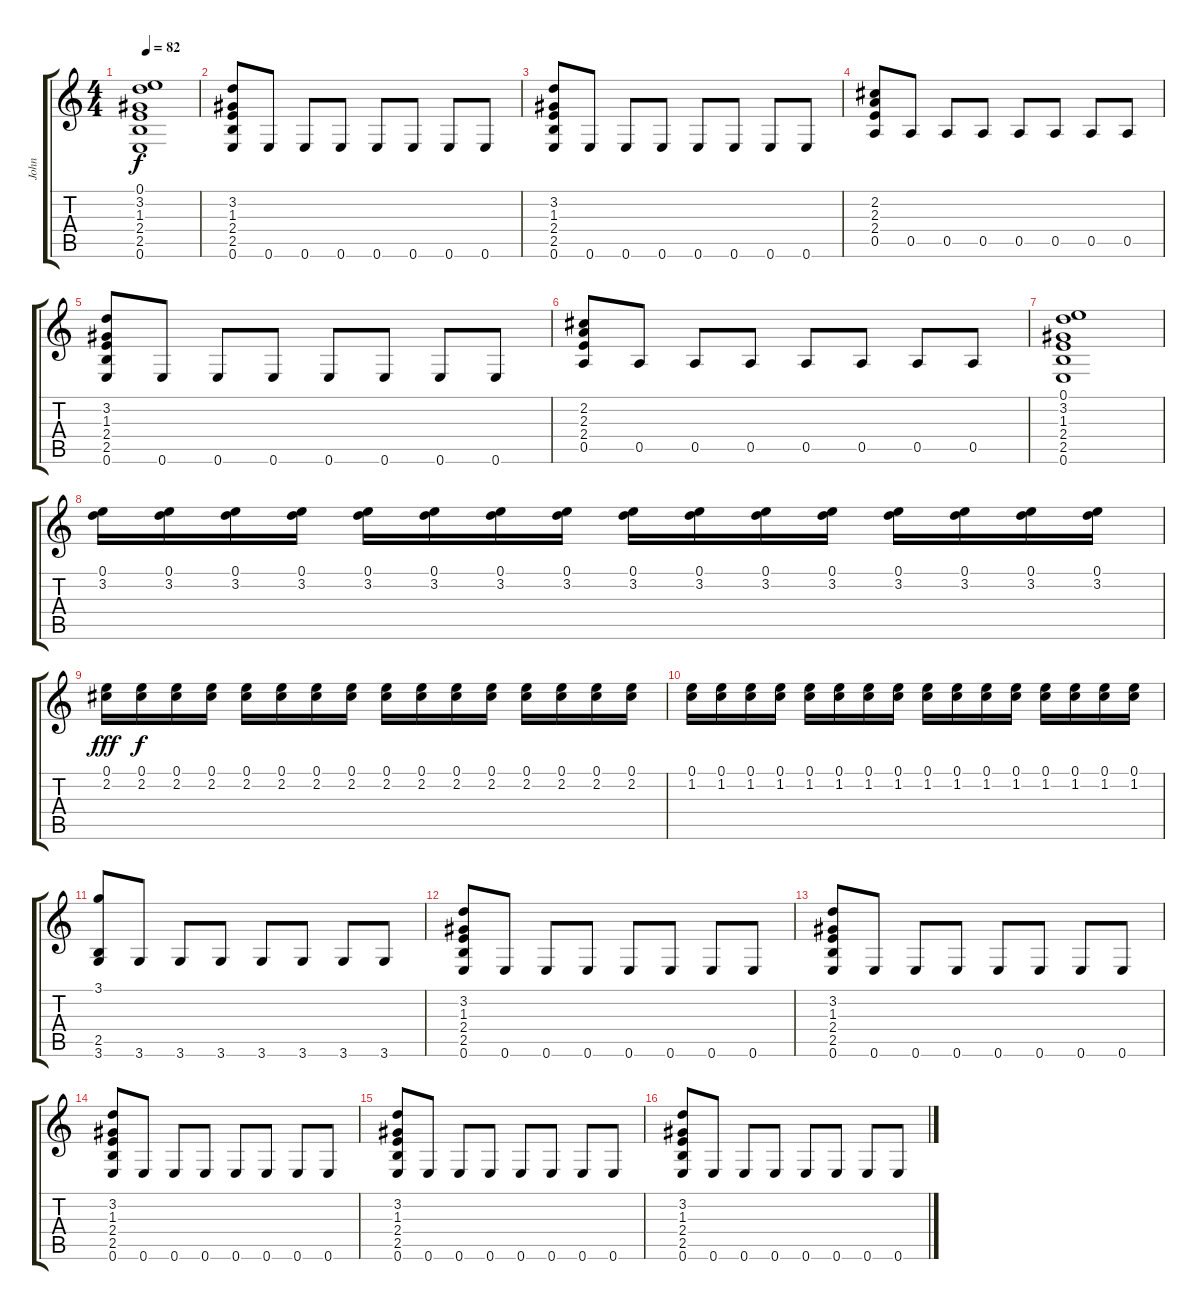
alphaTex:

\track ("John" "John") {instrument distortionguitar}
\staff {score tabs}
\tuning (E4 B3 G3 D3 A2 E2) {hide}
\ts (4 4)
\tempo 82
\clef g2
\ks c
(0.1 3.2 1.3 2.4 2.5 0.6).1{dy f} |
(3.2 1.3 2.4 2.5 0.6).8 0.6.8 0.6.8 0.6.8 0.6.8 0.6.8 0.6.8 0.6.8 |
(3.2 1.3 2.4 2.5 0.6).8 0.6.8 0.6.8 0.6.8 0.6.8 0.6.8 0.6.8 0.6.8 |
(2.2 2.3 2.4 0.5).8 0.5.8 0.5.8 0.5.8 0.5.8 0.5.8 0.5.8 0.5.8 |
(3.2 1.3 2.4 2.5 0.6).8 0.6.8 0.6.8 0.6.8 0.6.8 0.6.8 0.6.8 0.6.8 |
(2.2 2.3 2.4 0.5).8 0.5.8 0.5.8 0.5.8 0.5.8 0.5.8 0.5.8 0.5.8 |
(0.1 3.2 1.3 2.4 2.5 0.6).1 |
(0.1 3.2).16 (0.1 3.2).16 (0.1 3.2).16 (0.1 3.2).16 (0.1 3.2).16 (0.1 3.2).16 (0.1 3.2).16 (0.1 3.2).16 (0.1 3.2).16 (0.1 3.2).16 (0.1 3.2).16 (0.1 3.2).16 (0.1 3.2).16 (0.1 3.2).16 (0.1 3.2).16 (0.1 3.2).16 |
(0.1 2.2).16{dy fff} (0.1 2.2).16{dy f} (0.1 2.2).16 (0.1 2.2).16 (0.1 2.2).16 (0.1 2.2).16 (0.1 2.2).16 (0.1 2.2).16 (0.1 2.2).16 (0.1 2.2).16 (0.1 2.2).16 (0.1 2.2).16 (0.1 2.2).16 (0.1 2.2).16 (0.1 2.2).16 (0.1 2.2).16 |
(0.1 1.2).16 (0.1 1.2).16 (0.1 1.2).16 (0.1 1.2).16 (0.1 1.2).16 (0.1 1.2).16 (0.1 1.2).16 (0.1 1.2).16 (0.1 1.2).16 (0.1 1.2).16 (0.1 1.2).16 (0.1 1.2).16 (0.1 1.2).16 (0.1 1.2).16 (0.1 1.2).16 (0.1 1.2).16 |
(3.1 2.5 3.6).8 3.6.8 3.6.8 3.6.8 3.6.8 3.6.8 3.6.8 3.6.8 |
(3.2 1.3 2.4 2.5 0.6).8 0.6.8 0.6.8 0.6.8 0.6.8 0.6.8 0.6.8 0.6.8 |
(3.2 1.3 2.4 2.5 0.6).8 0.6.8 0.6.8 0.6.8 0.6.8 0.6.8 0.6.8 0.6.8 |
(3.2 1.3 2.4 2.5 0.6).8 0.6.8 0.6.8 0.6.8 0.6.8 0.6.8 0.6.8 0.6.8 |
(3.2 1.3 2.4 2.5 0.6).8 0.6.8 0.6.8 0.6.8 0.6.8 0.6.8 0.6.8 0.6.8 |
(3.2 1.3 2.4 2.5 0.6).8 0.6.8 0.6.8 0.6.8 0.6.8 0.6.8 0.6.8 0.6.8
